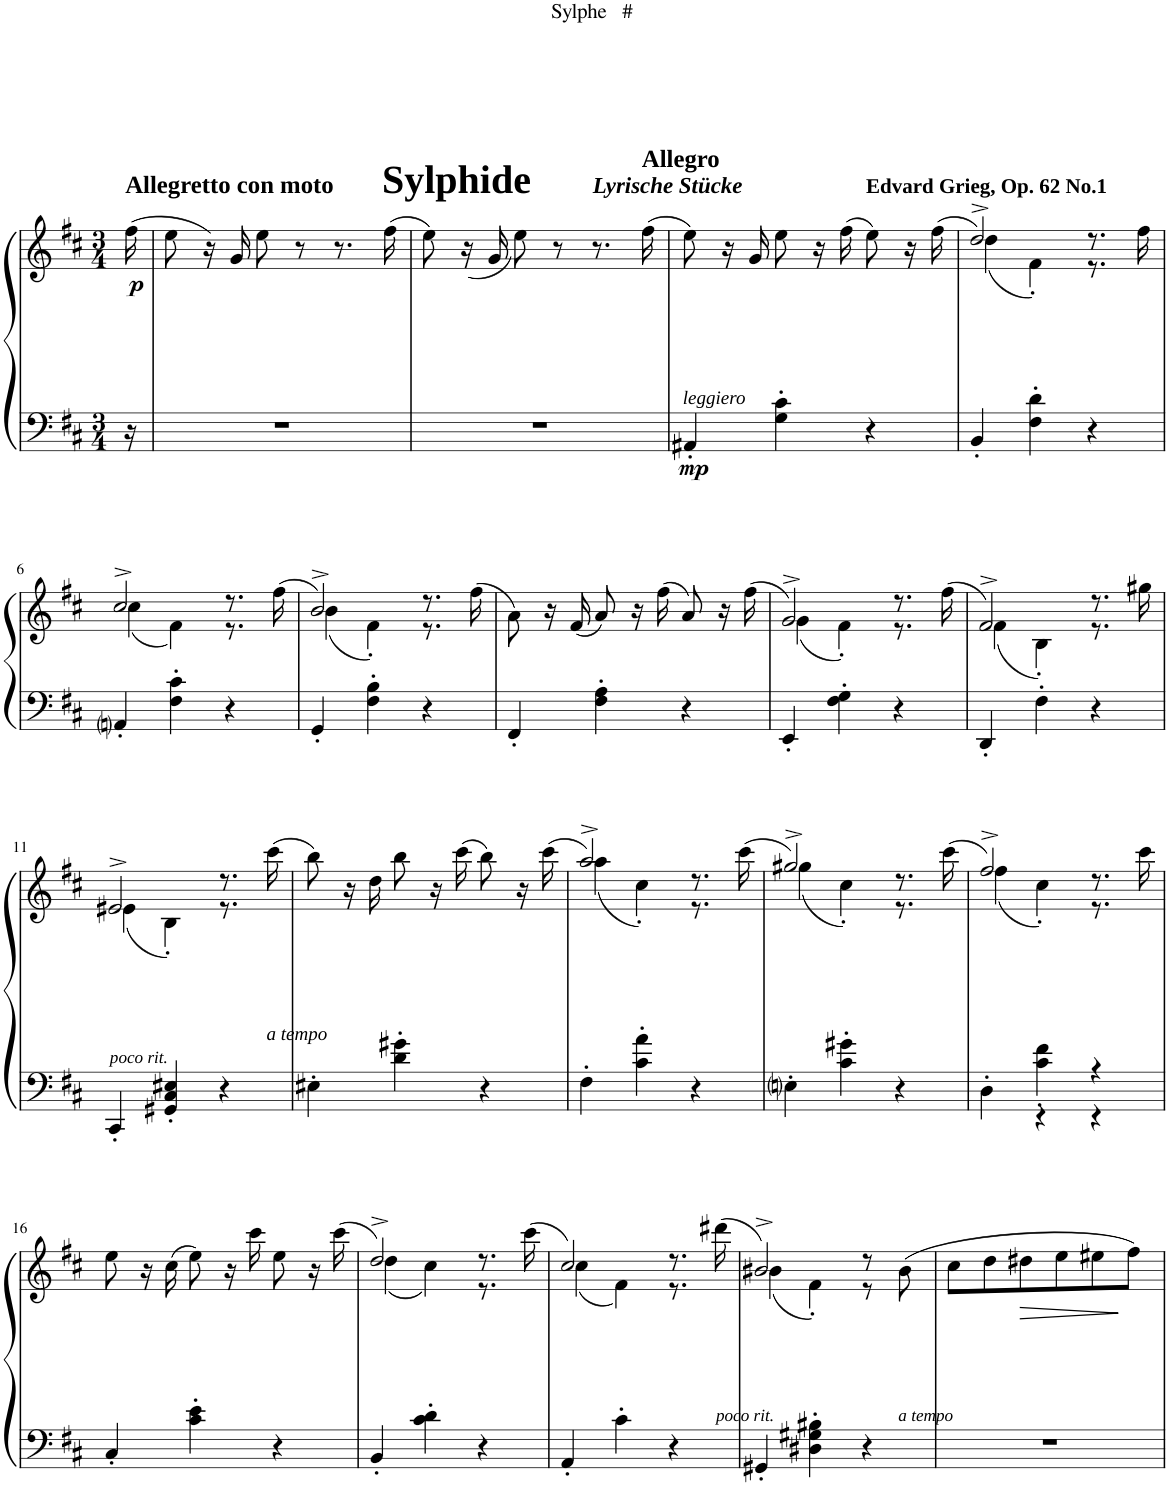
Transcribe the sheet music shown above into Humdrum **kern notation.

**kern	**kern	**dynam
*part1	*part1	*part1
*staff2	*staff1	*staff1/2
*I"Midi_1	*	*
*clefF4	*clefG2	*
*k[f#c#]	*k[f#c#]	*
*D:	*D:	*
*M3/4	*M3/4	*
=1	=1	=1
*	*^	*
!	!LO:TX:a:B:t=Allegretto con moto	!	!
!	!	!	!LO:DY:b
16r	(16ff#\	16ryy	p
=2	=2	=2	=2
2.r	8ee\	2ryy	.
.	16r)	.	.
.	16g/	.	.
.	8ee\	.	.
.	8r	.	.
.	8.r	4ryy	.
!	!LO:TX:a:B:t=Sylphide	!	!
.	(16ff#\	.	.
=3	=3	=3	=3
2.r	8ee\)	2ryy	.
.	(16r	.	.
.	16g/	.	.
.	8ee\)	.	.
.	8r	.	.
!	!LO:TX:a:Bi:t=Lyrische Stücke	!	!
.	8.r	4ryy	.
!	!LO:TX:a:B:t=Allegro	!	!
.	(16ff#\	.	.
=4	=4	=4	=4
!	!LO:TX:b:i:t=leggiero	!	!
!	!	!	!LO:DY:b=2
4AA#X'/	8ee\)	2ryy	mp
.	16r	.	.
.	16g/	.	.
4G\' 4c#\'	8ee\	.	.
.	16r	.	.
.	(16ff#\	.	.
!	!LO:TX:a:B:t=Edvard Grieg, Op. 62 No.1	!	!
4r	8ee\)	4ryy	.
.	16r	.	.
.	(16ff#\	.	.
=5	=5	=5	=5
4BB'/	2dd^/)	(4dd\	.
4F#\' 4d\'	.	4f#'\)	.
4r	8.r	8.r	.
.	16ff#\	16ryy	.
!!LO:LB:g=z	!!
=6	=6	=6	=6
4AAni'/	2cc#^/	(4cc#\	.
4F#\' 4c#\'	.	4f#\)	.
4r	8.r	8.r	.
.	(16ff#\	16ryy	.
=7	=7	=7	=7
4GG'/	2b^/)	(4b\	.
4F#\' 4B\'	.	4f#'\)	.
4r	8.r	8.r	.
.	(16ff#\	16ryy	.
=8	=8	=8	=8
4FF#'/	8a\)	2ryy	.
.	16r	.	.
.	(16f#/	.	.
4F#\' 4A\'	8a/)	.	.
.	16r	.	.
.	(16ff#\	.	.
4r	8a/)	4ryy	.
.	16r	.	.
.	(16ff#\	.	.
=9	=9	=9	=9
4EE'/	2g^/)	(4g\	.
4F#\' 4G\'	.	4f#'\)	.
4r	8.r	8.r	.
.	(16ff#\	16ryy	.
=10	=10	=10	=10
4DD'/	2f#^/)	(4f#\	.
4F#'\	.	4B'\)	.
4r	8.r	8.r	.
.	16gg#X\	16ryy	.
!!LO:LB:g=z	!!
=11	=11	=11	=11
*^	*	*	*
!	!	!LO:TX:b:i:t=poco rit.	!	!
4CC#'/	2ryy	2e#X^/	(4e#\	.
4GG#X/' 4C#/' 4E#X/'	.	.	4B'\)	.
4r	4ryy	8.r	8.r	.
!	!	!LO:TX:b:i:t=a tempo	!	!
.	.	(16ccc#\	16ryy	.
=12	=12	=12	=12	=12
4E#X'\	2ryy	8bb\)	2ryy	.
.	.	16r	.	.
.	.	16dd\	.	.
4d\' 4g#X\'	.	8bb\	.	.
.	.	16r	.	.
.	.	(16ccc#\	.	.
4r	4ryy	8bb\)	4ryy	.
.	.	16r	.	.
.	.	(16ccc#\	.	.
=13	=13	=13	=13	=13
4F#'\	2ryy	2aa^/)	(4aa\	.
4c#\' 4a\'	.	.	4cc#'\)	.
4r	4ryy	8.r	8.r	.
.	.	(16ccc#\	16ryy	.
=14	=14	=14	=14	=14
4Eni'\	2ryy	2gg#X^/)	(4gg#\	.
4c#\' 4g#X\'	.	.	4cc#'\)	.
4r	4ryy	8.r	8.r	.
.	.	(16ccc#\	16ryy	.
=15	=15	=15	=15	=15
4D'\	4ryy	2ff#^/)	(4ff#\	.
4c#\' 4f#\'	4r	.	4cc#'\)	.
4r	4r	8.r	8.r	.
.	.	16ccc#\	16ryy	.
*v	*v	*	*	*
!!LO:LB:g=z	!!
=16	=16	=16	=16
4C#'/	8ee\	2ryy	.
.	16r	.	.
.	(16cc#\	.	.
4c#\' 4e\'	8ee\)	.	.
.	16r	.	.
.	16ccc#\	.	.
4r	8ee\	4ryy	.
.	16r	.	.
.	(16ccc#\	.	.
=17	=17	=17	=17
4BB'/	2dd^/)	(4dd\	.
4c#\' 4d\'	.	4cc#\)	.
4r	8.r	8.r	.
.	(16ccc#\	16ryy	.
=18	=18	=18	=18
4AA'/	2cc#/)	(4cc#\	.
4c#'\	.	4f#\)	.
4r	8.r	8.r	.
!	!LO:TX:b:i:t=poco rit.	!	!
.	(16ddd#X\	16ryy	.
=19	=19	=19	=19
4GG#X'/	2b#X^/)	(4b#\	.
4D#X\' 4G#X\' 4B#X\'	.	4f#'\)	.
4r	8r	8r	.
!	!LO:TX:b:i:t=a tempo	!	!
.	(8b#\	8ryy	.
=20	=20	=20	=20
2.r	8cc#\L	2ryy	.
.	8dd\	.	.
!	!	!	!LO:HP:b
.	8dd#X\	.	>
.	8ee\	.	.
.	8ee#X\	4ryy	.
.	8ff#\J)	.	]
*	*v	*v	*
=	=	=
*-	*-	*-
